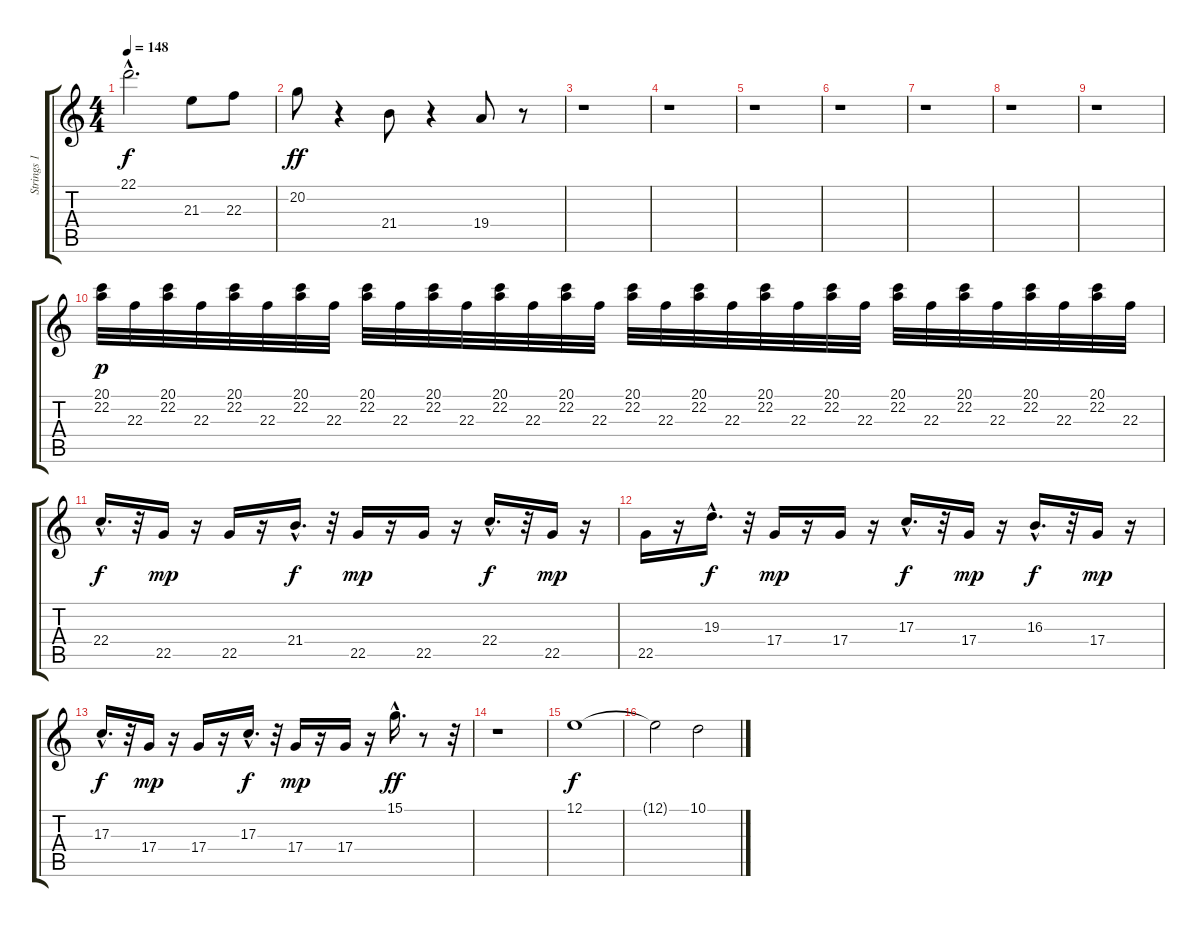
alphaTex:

\track ("Strings 1" "Strings 1") {instrument stringensemble1}
\staff {score tabs}
\tuning (E4 B3 G3 D3 A2 E2) {hide}
\ts (4 4)
\tempo 148
\clef g2
\ks c
22.1{hac}.2{d dy f} 21.3.8 22.3.8 |
20.2.8{dy ff} r.4 21.4.8 r.4 19.4.8 r.8 |
r.1 |
r.1 |
r.1 |
r.1 |
r.1 |
r.1 |
r.1 |
(20.1 22.2).32{dy p} 22.3.32 (20.1 22.2).32 22.3.32 (20.1 22.2).32 22.3.32 (20.1 22.2).32 22.3.32 (20.1 22.2).32 22.3.32 (20.1 22.2).32 22.3.32 (20.1 22.2).32 22.3.32 (20.1 22.2).32 22.3.32 (20.1 22.2).32 22.3.32 (20.1 22.2).32 22.3.32 (20.1 22.2).32 22.3.32 (20.1 22.2).32 22.3.32 (20.1 22.2).32 22.3.32 (20.1 22.2).32 22.3.32 (20.1 22.2).32 22.3.32 (20.1 22.2).32 22.3.32 |
22.4{hac}.16{d dy f} r.32 22.5.16{dy mp} r.16 22.5.16 r.16 21.4{hac}.16{d dy f} r.32 22.5.16{dy mp} r.16 22.5.16 r.16 22.4{hac}.16{d dy f} r.32 22.5.16{dy mp} r.16 |
22.5.16 r.16 19.3{hac}.16{d dy f} r.32 17.4.16{dy mp} r.16 17.4.16 r.16 17.3{hac}.16{d dy f} r.32 17.4.16{dy mp} r.16 16.3{hac}.16{d dy f} r.32 17.4.16{dy mp} r.16 |
17.3{hac}.16{d dy f} r.32 17.4.16{dy mp} r.16 17.4.16 r.16 17.3{hac}.16{d dy f} r.32 17.4.16{dy mp} r.16 17.4.16 r.16 15.1{hac}.16{d dy ff} r.8 r.32 |
r.1 |
12.1.1{dy f} |
12.1{t}.2 10.1.2
